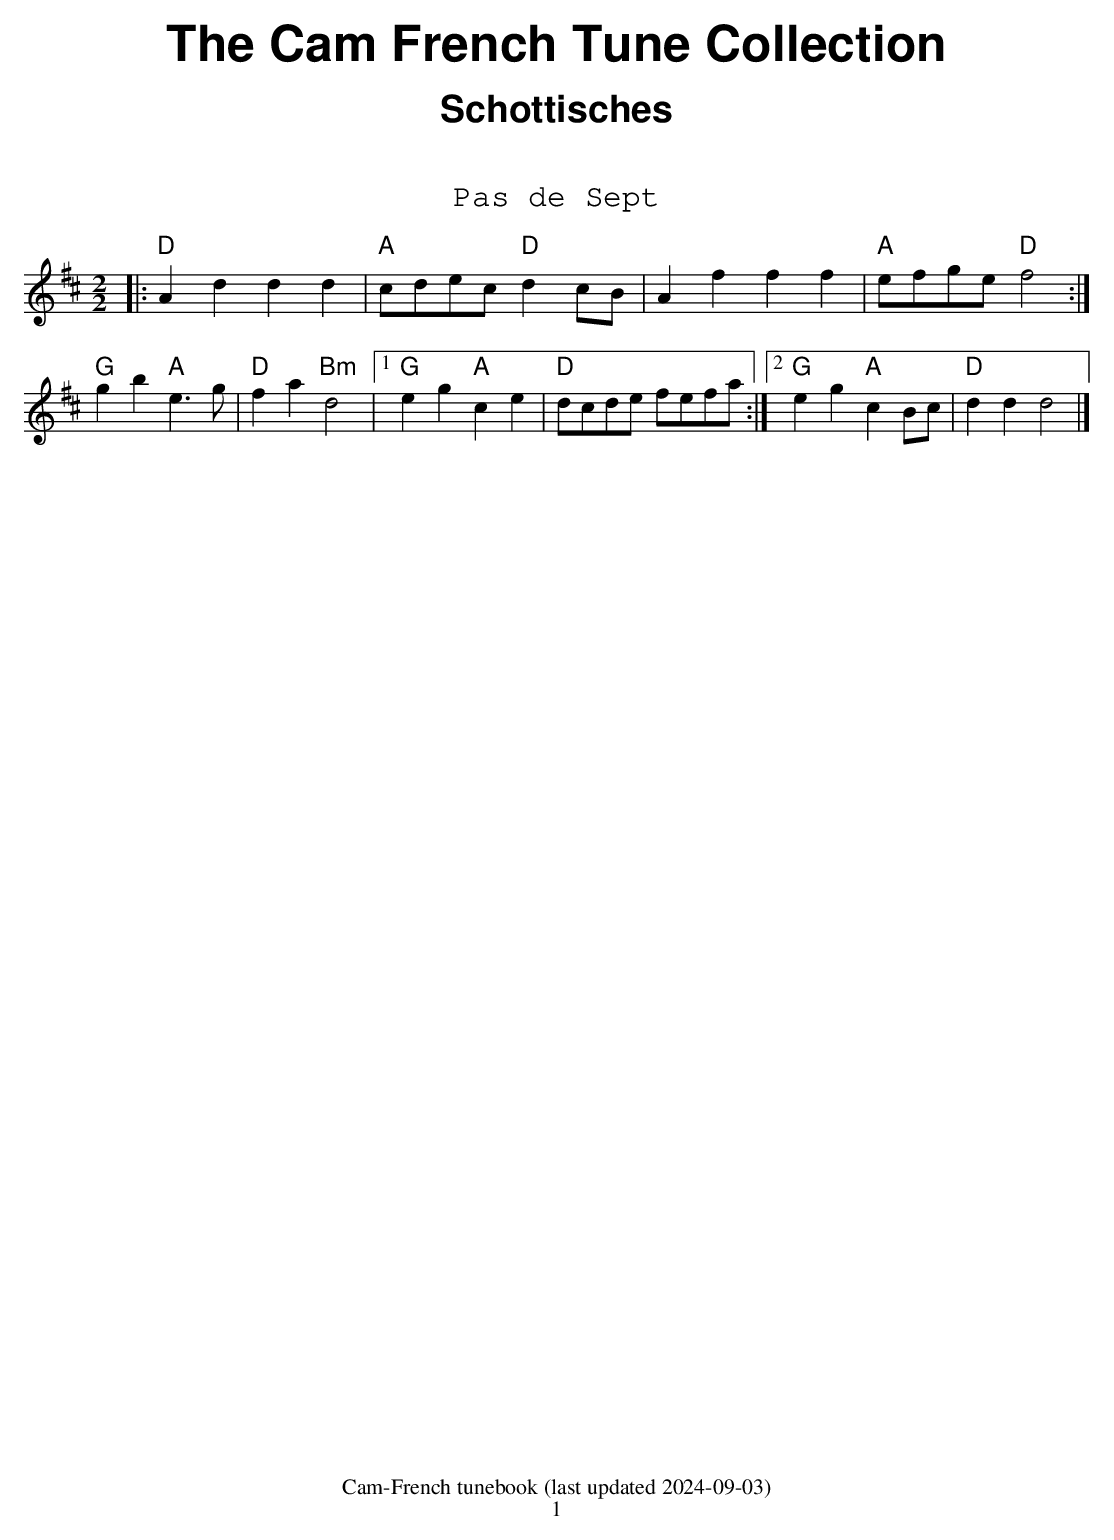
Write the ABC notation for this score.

X:1
T:Pas de Sept
K:Dmaj
M:none
M:2/2
L:1/4
|:"D"Addd|"A"c/2d/2e/2c/2 "D"d c/2B/2 | Afff|"A"e/2f/2g/2e/2 "D"f2:|
"G"gb"A"e>g|"D"fa"Bm"d2 |1"G"eg "A"ce|"D"d/2c/2d/2e/2 f/2e/2f/2a/2:|2"G"eg "A"c B/2c/2 | "D"ddd2|]
